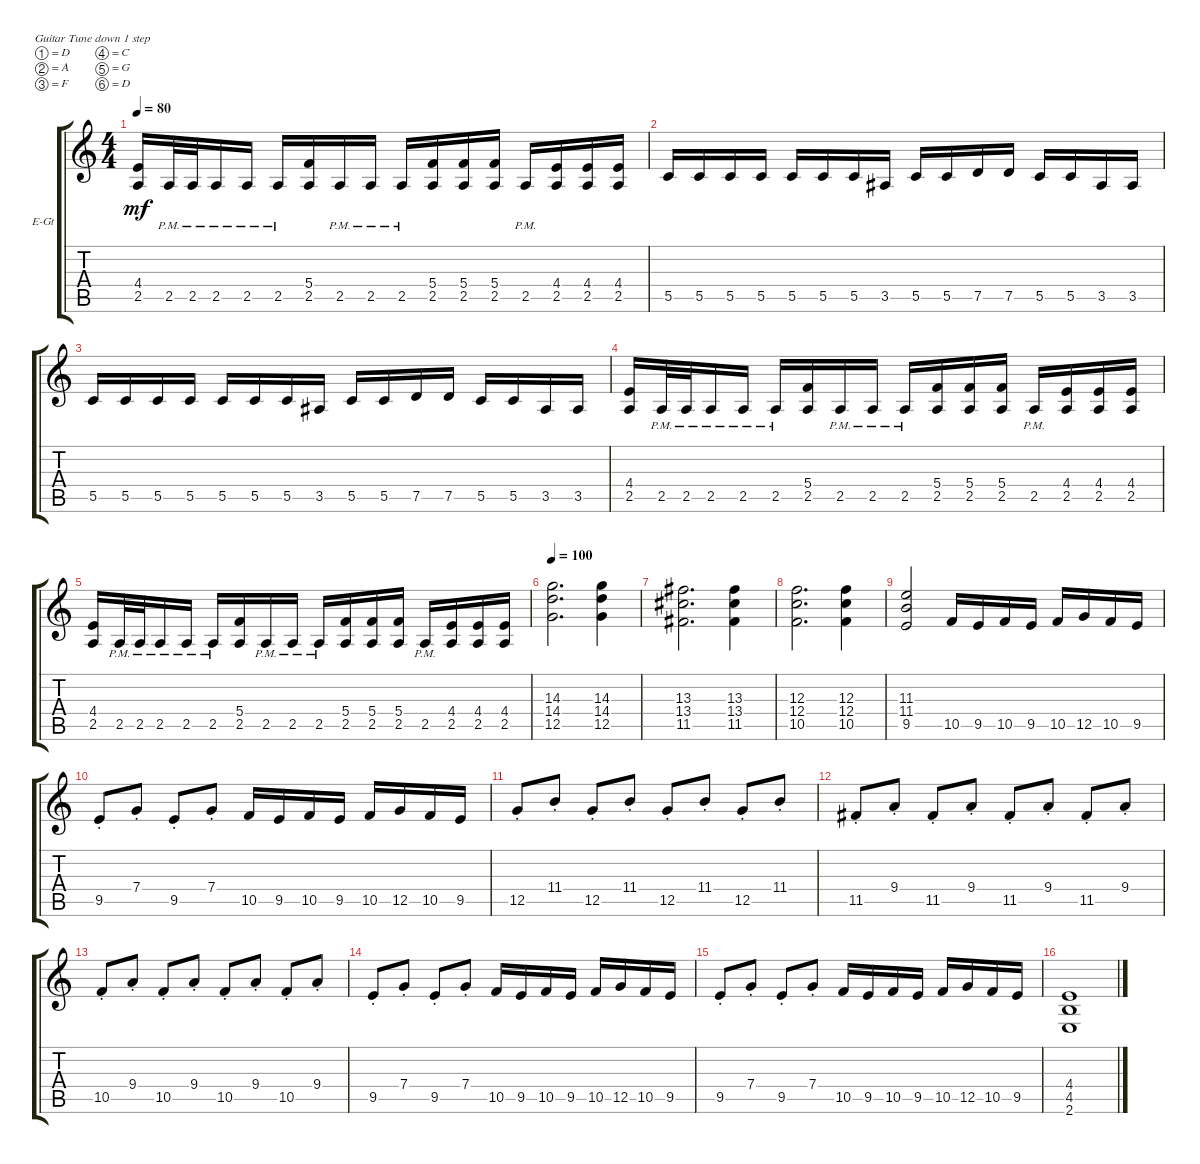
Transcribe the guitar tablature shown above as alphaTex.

\defaultSystemsLayout 4
\bracketExtendMode groupsimilarinstruments
\firstSystemTrackNameOrientation horizontal
\otherSystemsTrackNameOrientation horizontal
\track ("Rhythm Guitar" "E-Gt") {instrument overdrivenguitar}
\staff {score tabs}
\tuning (D4 A3 F3 C3 G2 D2)
\ts (4 4)
\tempo 80
\clef g2
\ks c
(2.5 4.4).16{dy mf} 2.5{pm}.32 2.5{pm}.32 2.5{pm}.16 2.5{pm}.16 2.5{pm}.16 (2.5 5.4).16 2.5{pm}.16 2.5{pm}.16 2.5{pm}.16 (2.5 5.4).16 (5.4 2.5).16 (5.4 2.5).16 2.5{pm}.16 (2.5 4.4).16 (4.4 2.5).16 (2.5 4.4).16 |
5.5.16 5.5.16 5.5.16 5.5.16 5.5.16 5.5.16 5.5.16 3.5.16 5.5.16 5.5.16 7.5.16 7.5.16 5.5.16 5.5.16 3.5.16 3.5.16 |
5.5.16 5.5.16 5.5.16 5.5.16 5.5.16 5.5.16 5.5.16 3.5.16 5.5.16 5.5.16 7.5.16 7.5.16 5.5.16 5.5.16 3.5.16 3.5.16 |
(2.5 4.4).16 2.5{pm}.32 2.5{pm}.32 2.5{pm}.16 2.5{pm}.16 2.5{pm}.16 (2.5 5.4).16 2.5{pm}.16 2.5{pm}.16 2.5{pm}.16 (2.5 5.4).16 (5.4 2.5).16 (5.4 2.5).16 2.5{pm}.16 (2.5 4.4).16 (4.4 2.5).16 (2.5 4.4).16 |
(2.5 4.4).16 2.5{pm}.32 2.5{pm}.32 2.5{pm}.16 2.5{pm}.16 2.5{pm}.16 (2.5 5.4).16 2.5{pm}.16 2.5{pm}.16 2.5{pm}.16 (2.5 5.4).16 (5.4 2.5).16 (5.4 2.5).16 2.5{pm}.16 (2.5 4.4).16 (4.4 2.5).16 (2.5 4.4).16 |
\tempo 100
(12.5 14.4 14.3).2{d} (12.5 14.4 14.3).4 |
(11.5 13.4 13.3).2{d} (11.5 13.4 13.3).4 |
(10.5 12.4 12.3).2{d} (10.5 12.4 12.3).4 |
(9.5 11.4 11.3).2 10.5.16 9.5.16 10.5.16 9.5.16 10.5.16 12.5.16 10.5.16 9.5.16 |
9.5{st}.8 7.4{st}.8 9.5{st}.8 7.4{st}.8 10.5.16 9.5.16 10.5.16 9.5.16 10.5.16 12.5.16 10.5.16 9.5.16 |
12.5{st}.8 11.4{st}.8 12.5{st}.8 11.4{st}.8 12.5{st}.8 11.4{st}.8 12.5{st}.8 11.4{st}.8 |
11.5{st}.8 9.4{st}.8 11.5{st}.8 9.4{st}.8 11.5{st}.8 9.4{st}.8 11.5{st}.8 9.4{st}.8 |
10.5{st}.8 9.4{st}.8 10.5{st}.8 9.4{st}.8 10.5{st}.8 9.4{st}.8 10.5{st}.8 9.4{st}.8 |
9.5{st}.8 7.4{st}.8 9.5{st}.8 7.4{st}.8 10.5.16 9.5.16 10.5.16 9.5.16 10.5.16 12.5.16 10.5.16 9.5.16 |
9.5{st}.8 7.4{st}.8 9.5{st}.8 7.4{st}.8 10.5.16 9.5.16 10.5.16 9.5.16 10.5.16 12.5.16 10.5.16 9.5.16 |
(2.6 4.5 4.4).1
